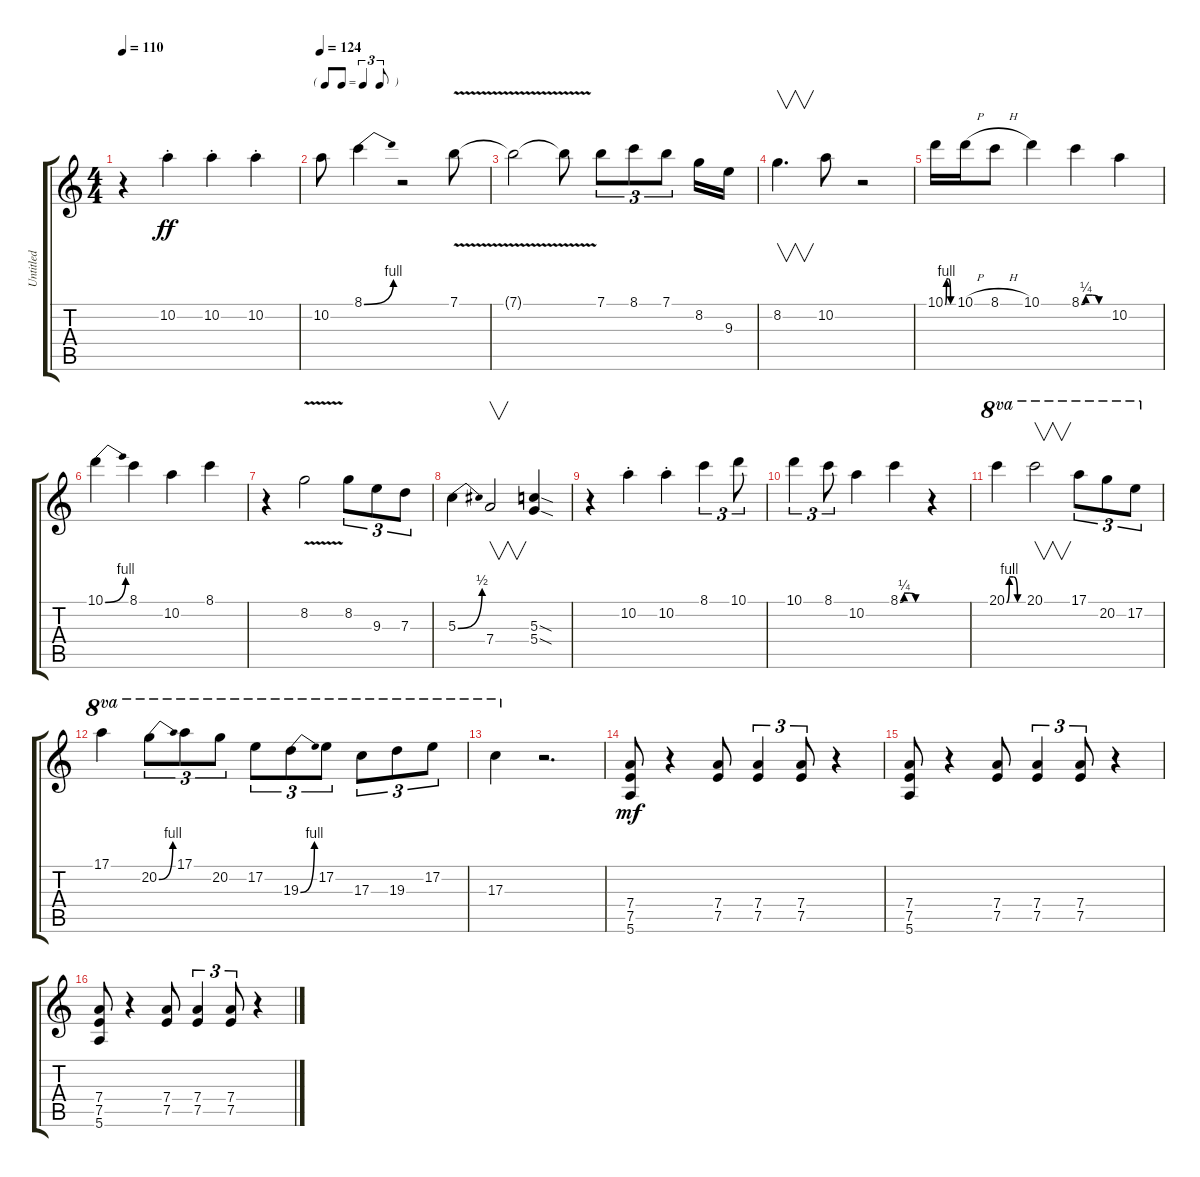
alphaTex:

\track ("Untitled" "Untitled") {instrument overdrivenguitar}
\staff {score tabs}
\tuning (E4 B3 G3 D3 A2 E2) {hide}
\ts (4 4)
\tempo 110
\clef g2
\ks c
r.4{dy ff} 10.2{st}.4 10.2{st}.4 10.2{st}.4 |
\tf triplet8th
\tempo 124
10.2.8 8.1{be (bend 0 0 60 4)}.4 r.2 7.1{v}.8 |
7.1{v t}.2 7.1{t}.8 7.1.8{tu (3 2)} 8.1.8{tu (3 2)} 7.1.8{tu (3 2)} 8.2.16 9.3.16 |
8.2.4{v d} 10.2.8 r.2 |
10.1{be (custom 0 0 10 4 25 4 40 0 60 0)}.16 10.1{h}.16 8.1{h}.8 10.1.4 8.1{be (custom 0 0 10 1 25 1 40 0 60 0)}.4 10.2.4 |
10.1{be (bend 0 0 60 4)}.4 8.1.4 10.2.4 8.1.4 |
r.4 8.2{v}.2 8.2.8{tu (3 2)} 9.3.8{tu (3 2)} 7.3.8{tu (3 2)} |
5.3{be (bend 0 0 60 2)}.4 7.4.2{v} (5.3{sod} 5.4{sod}).4 |
r.4 10.2{st}.4 10.2{st}.4 8.1.4{tu (3 2)} 10.1.8{tu (3 2)} |
10.1.4{tu (3 2)} 8.1.8{tu (3 2)} 10.2.4 8.1{be (custom 0 0 10 1 25 1 40 0 60 0)}.4 r.4 |
20.1{be (custom 0 0 10 4 25 4 40 0 60 0)}.4{ot 8va} 20.1.2{v ot 8va} 17.1.8{tu (3 2) ot 8va} 20.2.8{tu (3 2) ot 8va} 17.2.8{tu (3 2) ot 8va} |
17.1.4{ot 8va} 20.2{be (bend 0 0 60 4)}.8{tu (3 2) ot 8va} 17.1.8{tu (3 2) ot 8va} 20.2.8{tu (3 2) ot 8va} 17.2.8{tu (3 2) ot 8va} 19.3{be (bend 0 0 60 4)}.8{tu (3 2) ot 8va} 17.2.8{tu (3 2) ot 8va} 17.3.8{tu (3 2) ot 8va} 19.3.8{tu (3 2) ot 8va} 17.2.8{tu (3 2) ot 8va} |
17.3.4{ot 8va} r.2{d} |
(7.4 7.5 5.6).8{dy mf} r.4 (7.4 7.5).8 (7.4 7.5).4{tu (3 2)} (7.4 7.5).8{tu (3 2)} r.4 |
(7.4 7.5 5.6).8 r.4 (7.4 7.5).8 (7.4 7.5).4{tu (3 2)} (7.4 7.5).8{tu (3 2)} r.4 |
(7.4 7.5 5.6).8 r.4 (7.4 7.5).8 (7.4 7.5).4{tu (3 2)} (7.4 7.5).8{tu (3 2)} r.4
